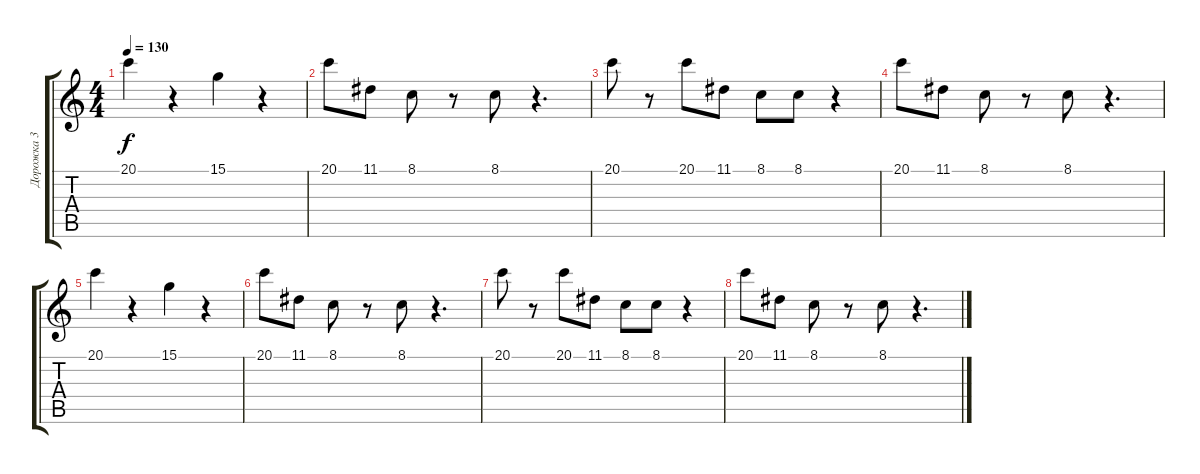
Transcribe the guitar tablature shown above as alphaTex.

\track ("Дорожка 3" "Дорожка 3") {instrument electricpiano1}
\staff {score tabs}
\tuning (E4 B3 G3 D3 A2 E2) {hide}
\ts (4 4)
\tempo 130
\clef g2
\ks c
20.1.4{dy f} r.4 15.1.4 r.4 |
20.1.8 11.1.8 8.1.8 r.8 8.1.8 r.4{d} |
20.1.8 r.8 20.1.8 11.1.8 8.1.8 8.1.8 r.4 |
20.1.8 11.1.8 8.1.8 r.8 8.1.8 r.4{d} |
20.1.4 r.4 15.1.4 r.4 |
20.1.8 11.1.8 8.1.8 r.8 8.1.8 r.4{d} |
20.1.8 r.8 20.1.8 11.1.8 8.1.8 8.1.8 r.4 |
20.1.8 11.1.8 8.1.8 r.8 8.1.8 r.4{d}
